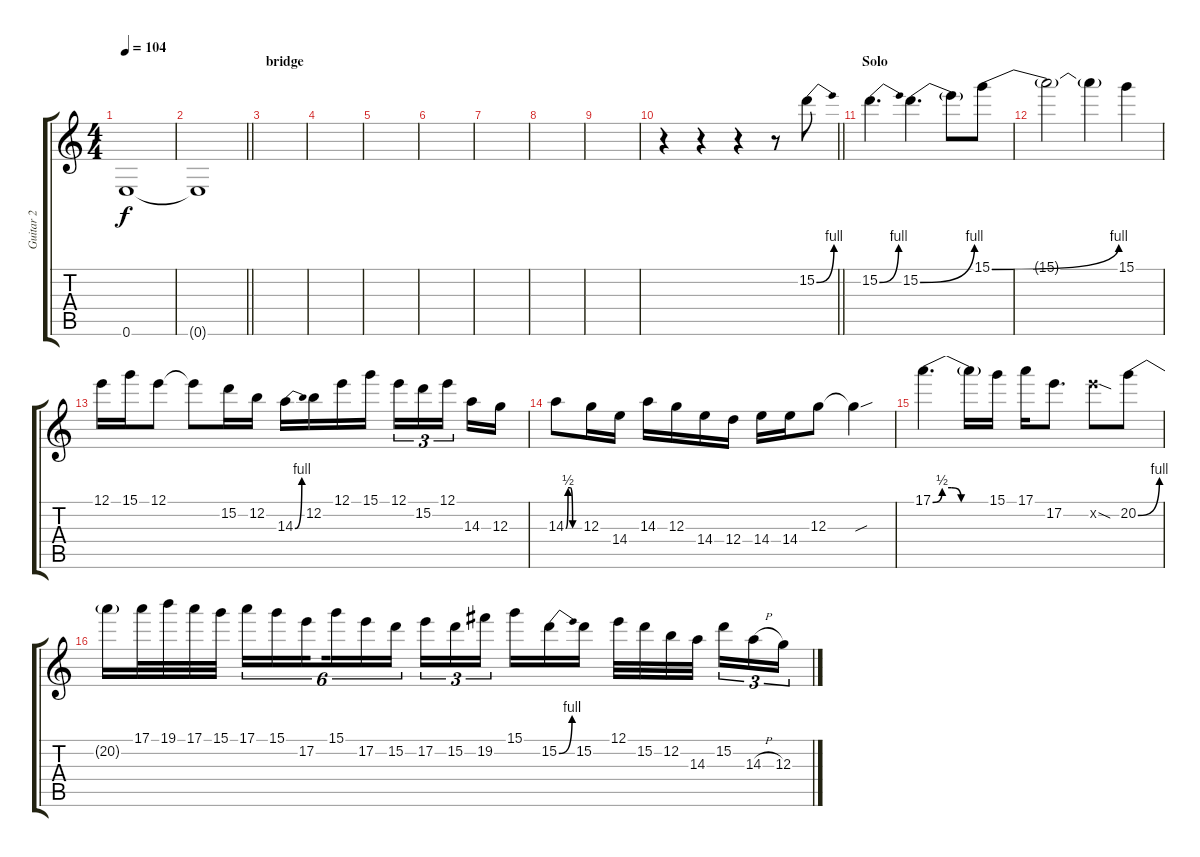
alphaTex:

\track ("Guitar 2" "Guitar 2") {instrument overdrivenguitar}
\staff {score tabs}
\tuning (E4 B3 G3 D3 A2 E2) {hide}
\ts (4 4)
\tempo 104
\clef g2
\ks c
0.6.1{dy f} |
\barLineRight lightlight
0.6{t}.1 |
\section ("" "bridge")
|
|
|
|
|
|
|
\barLineRight lightlight
r.4 r.4 r.4 r.8 15.2{be (bend 0 0 60 4)}.8 |
\section ("" "Solo")
15.2{be (bend 0 0 60 4)}.4{d} 15.2{be (bend 0 0 60 4)}.4{d} 15.2{t}.8 15.1{be (bend 0 0 60 4)}.8 |
15.1{t}.2 15.1{t}.4 15.1.4 |
12.1.16 15.1.16 12.1.8 12.1{t}.8 15.2.16 12.2.16 14.3{be (bend 0 0 60 4)}.16 12.2.16 12.1.16 15.1.16 12.1.16{tu (3 2)} 15.2.16{tu (3 2)} 12.1.16{tu (3 2) beam splitsecondary} 14.3.16 12.3.16 |
14.3{be (custom 0 0 10 2 20 2 30 0 60 0)}.8 12.3.16 14.4.16 14.3.16 12.3.16 14.4.16 12.4.16 14.4.16 14.4.16 12.3.8 12.3{sou t}.4 |
17.1{be (custom 0 0 10 2 20 2 30 0 60 0)}.4{d} 17.1{t}.16 15.1.16 17.1.16 17.2.8{d} 17.2{sod x}.8 20.2{be (bend 0 0 60 4)}.8 |
20.2{t}.16 17.1.32 19.1.32 17.1.32 15.1.32{beam splitsecondary} 17.1.16{tu (6 4)} 15.1.16{tu (6 4)} 17.2.16{tu (6 4) beam splitsecondary} 15.1.16{tu (6 4)} 17.2.16{tu (6 4)} 15.2.16{tu (6 4) beam splitsecondary} 17.2.16{tu (3 2)} 15.2.16{tu (3 2)} 19.2.16{tu (3 2) beam splitsecondary} 15.1.16 15.2{be (bend 0 0 60 4)}.16 15.2.16 12.1.32 15.2.32 12.2.32 14.3.32{beam splitsecondary} 15.2.16{tu (3 2)} 14.3{h}.16{tu (3 2)} 12.3.16{tu (3 2)}
